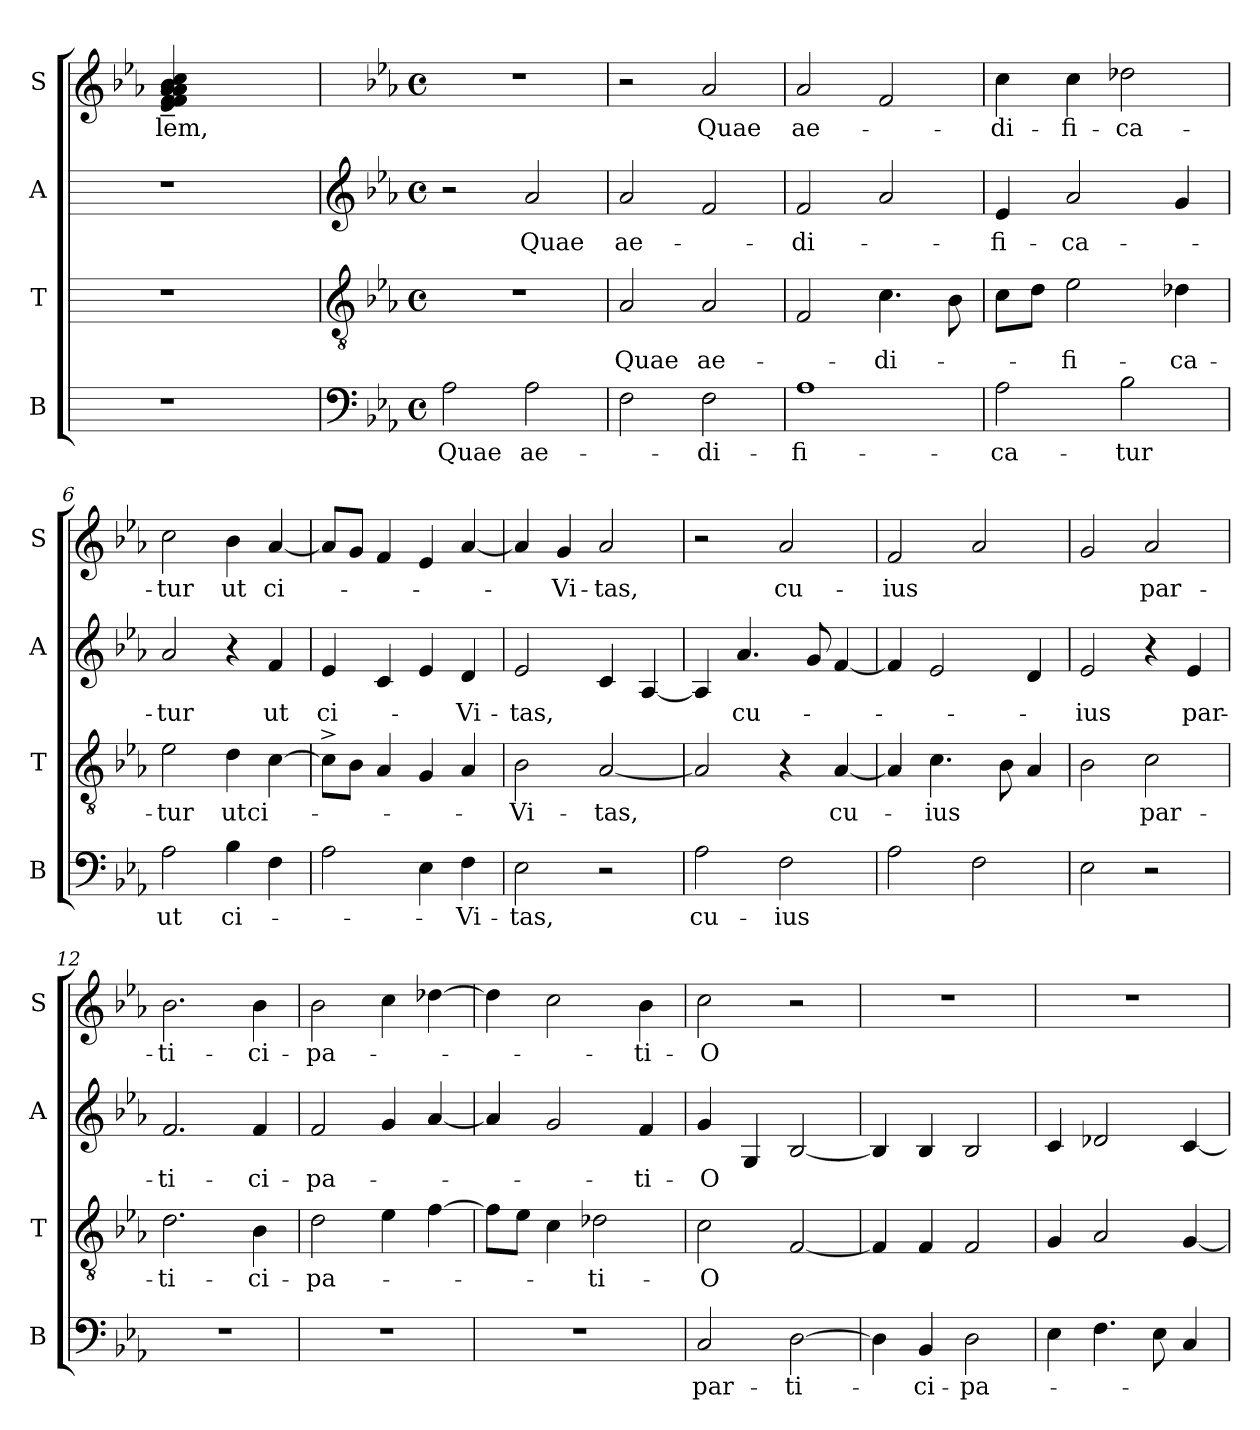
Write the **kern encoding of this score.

**kern	**text	**kern	**text	**kern	**text	**kern	**text
*part4	*part4	*part3	*part3	*part2	*part2	*part1	*part1
*staff4	*staff4	*staff3	*staff3	*staff2	*staff2	*staff1	*staff1
*I"B	*	*I"T	*	*I"A	*	*I"S	*
*I'B	*	*I'T	*	*I'A	*	*I'S	*
!!LO:PB:g=z
*stria5	*	*stria5	*	*stria5	*	*stria5	*
*	*	*	*	*	*	*clefG2	*
*	*	*	*	*	*	*k[b-e-a-]	*
*	*	*	*	*	*	*E-:	*
=1	=1	=1	=1	=1	=1	=1	=1
!	!	!	!	!	!	!	!LO:LY:b:cj
1r	.	1r	.	1r	.	(>(>(>4a-/~< 4f/~< 4a-/~< 4e-/~< 4f/~< 4f/~< 4b-/~< 4cc/~< 4a-/~< 4a-/~<	-lem,
.	.	.	.	.	.	2.ryy	.
!!LO:LB:g=z
=2	=2	=2	=2	=2	=2	=2	=2
*clefF4	*	*clefGv2	*	*clefG2	*	*	*
*k[b-e-a-]	*	*k[b-e-a-]	*	*k[b-e-a-]	*	*	*
*E-:	*	*E-:	*	*E-:	*	*	*
*M4/4	*	*M4/4	*	*M4/4	*	*M4/4	*
*met(c)	*	*met(c)	*	*met(c)	*	*met(c)	*
!	!LO:LY:b:cj	!	!	!	!	!	!
2A-\	Quae	1r	.	2r	.	1r	.
!	!LO:LY:b:cj	!	!	!	!LO:LY:b:cj	!	!
2A-\	ae-	.	.	2a-/	Quae	.	.
=3	=3	=3	=3	=3	=3	=3	=3
!	!	!	!LO:LY:b:cj	!	!LO:LY:b:cj	!	!
2F\	.	2A-/	Quae	2a-/	ae-	2r	.
!	!LO:LY:b:cj	!	!LO:LY:b:cj	!	!	!	!LO:LY:b:cj
2F\	-di-	2A-/	ae-	2f/	.	2a-/	Quae
=4	=4	=4	=4	=4	=4	=4	=4
!	!LO:LY:b:cj	!	!	!	!LO:LY:b:cj	!	!LO:LY:b:cj
1A-	-fi-	2F/	.	2f/	-di-	2a-/	ae-
!	!	!	!LO:LY:b:cj	!	!	!	!
.	.	4.c\	-di-	2a-/	.	2f/	.
.	.	8B-\	.	.	.	.	.
=5	=5	=5	=5	=5	=5	=5	=5
!	!LO:LY:b:cj	!	!	!	!LO:LY:b:cj	!	!LO:LY:b:cj
2A-\	-ca-	8c\L	.	4e-/	-fi-	4cc\	-di-
.	.	8d\J	.	.	.	.	.
!	!	!	!LO:LY:b:cj	!	!LO:LY:b:cj	!	!LO:LY:b:cj
.	.	2e-\	-fi-	2a-/	-ca-	4cc\	-fi-
!	!LO:LY:b:cj	!	!	!	!	!	!LO:LY:b:cj
2B-\	-tur	.	.	.	.	2dd-X\	-ca-
!	!	!	!LO:LY:b:cj	!	!	!	!
.	.	4d-X\	-ca-	4g/	.	.	.
=6	=6	=6	=6	=6	=6	=6	=6
!	!LO:LY:b:cj	!	!LO:LY:b:cj	!	!LO:LY:b:cj	!	!LO:LY:b:cj
2A-\	ut	2e-\	-tur	2a-/	-tur	2cc\	-tur
!	!LO:LY:b:cj	!	!LO:LY:b:cj	!	!	!	!LO:LY:b:cj
4B-\	ci-	4d\	ut	4r	.	4b-\	ut
!	!	!	!LO:LY:b:cj	!	!LO:LY:b:cj	!	!LO:LY:b:cj
4F\	.	[>4c\	ci-	4f/	ut	[<4a-/	ci-
=7	=7	=7	=7	=7	=7	=7	=7
!	!	!	!	!	!LO:LY:b:cj	!	!
2A-\	.	8c^<\L]	.	4e-/	ci-	8a-/L]	.
.	.	8B-\J	.	.	.	8g/J	.
.	.	4A-/	.	4c/	.	4f/	.
4E-\	.	4G/	.	4e-/	.	4e-/	.
!	!LO:LY:b:cj	!	!	!	!LO:LY:b:cj	!	!
4F\	-Vi-	4A-/	.	4d/	-Vi-	[<4a-/	.
=8	=8	=8	=8	=8	=8	=8	=8
!	!LO:LY:b:cj	!	!LO:LY:b:cj	!	!LO:LY:b	!	!
2E-\	-tas,	2B-\	-Vi-	2e-/	-tas,	4a-/]	.
!	!	!	!	!	!	!	!LO:LY:b
.	.	.	.	.	.	4g/	-Vi-
!	!	!	!LO:LY:b	!	!	!	!LO:LY:b:cj
2r	.	[>2A-/	-tas,	4c/	.	2a-/	-tas,
.	.	.	.	[>4A-/	.	.	.
!!LO:LB:g=z
=9	=9	=9	=9	=9	=9	=9	=9
!	!LO:LY:b:cj	!	!	!	!	!	!
2A-\	cu-	2A-/]	.	4A-/]	.	2r	.
!	!	!	!	!	!LO:LY:b:cj	!	!
.	.	.	.	4.a-/	cu-	.	.
!	!LO:LY:b:cj	!	!	!	!	!	!LO:LY:b:cj
2F\	-ius	4r	.	.	.	2a-/	cu-
.	.	.	.	8g/	.	.	.
!	!	!	!LO:LY:b:cj	!	!	!	!
.	.	[<4A-/	cu-	[<4f/	.	.	.
=10	=10	=10	=10	=10	=10	=10	=10
!	!	!	!	!	!	!	!LO:LY:b:cj
2A-\	.	4A-/]	.	4f/]	.	2f/	-ius
!	!	!	!LO:LY:b:cj	!	!	!	!
.	.	4.c\	-ius	2e-/	.	.	.
2F\	.	.	.	.	.	2a-/	.
.	.	8B-\	.	.	.	.	.
.	.	4A-/	.	4d/	.	.	.
=11	=11	=11	=11	=11	=11	=11	=11
!	!	!	!	!	!LO:LY:b:cj	!	!
2E-\	.	2B-\	.	2e-/	-ius	2g/	.
!	!	!	!LO:LY:b:cj	!	!	!	!LO:LY:b:cj
2r	.	2c\	par-	4r	.	2a-/	par-
!	!	!	!	!	!LO:LY:b:cj	!	!
.	.	.	.	4e-/	par-	.	.
=12	=12	=12	=12	=12	=12	=12	=12
!	!	!	!LO:LY:b:cj	!	!LO:LY:b:cj	!	!LO:LY:b:cj
1r	.	2.d\	-ti-	2.f/	-ti-	2.b-\	-ti-
!	!	!	!LO:LY:b:cj	!	!LO:LY:b:cj	!	!LO:LY:b:cj
.	.	4B-\	-ci-	4f/	-ci-	4b-\	-ci-
=13	=13	=13	=13	=13	=13	=13	=13
!	!	!	!LO:LY:b:cj	!	!LO:LY:b:cj	!	!LO:LY:b:cj
1r	.	2d\	-pa-	2f/	-pa-	2b-\	-pa-
.	.	4e-\	.	4g/	.	4cc\	.
.	.	[>4f\	.	[<4a-/	.	[>4dd-X\	.
=14	=14	=14	=14	=14	=14	=14	=14
1r	.	8f\L]	.	4a-/]	.	4dd-\]	.
.	.	8e-\J	.	.	.	.	.
.	.	4c\	.	2g/	.	2cc\	.
!	!	!	!LO:LY:b:cj	!	!	!	!
.	.	2d-X\	-ti-	.	.	.	.
!	!	!	!	!	!LO:LY:b:cj	!	!LO:LY:b:cj
.	.	.	.	4f/	-ti-	4b-\	-ti-
!!LO:PB:g=z
=15	=15	=15	=15	=15	=15	=15	=15
!	!LO:LY:b:cj	!	!LO:LY:b:cj	!	!LO:LY:b:cj	!	!LO:LY:b:cj
2C/	par-	2c\	-O	4g/	-O	2cc\	-O
.	.	.	.	4G/	.	.	.
!	!LO:LY:b:cj	!	!	!	!	!	!
[>2D\	-ti-	[<2F/	.	[<2B-/	.	2r	.
=16	=16	=16	=16	=16	=16	=16	=16
4D\]	.	4F/]	.	4B-/]	.	1r	.
!	!LO:LY:b:cj	!	!	!	!	!	!
4BB-/	-ci-	4F/	.	4B-/	.	.	.
!	!LO:LY:b:cj	!	!	!	!	!	!
2D\	-pa-	2F/	.	2B-/	.	.	.
=17	=17	=17	=17	=17	=17	=17	=17
4E-\	.	4G/	.	4c/	.	1r	.
4.F\	.	2A-/	.	2d-X/	.	.	.
8E-\	.	.	.	.	.	.	.
4C/	.	[<4G/	.	[<4c/	.	.	.
=	=	=	=	=	=	=	=
*-	*-	*-	*-	*-	*-	*-	*-
